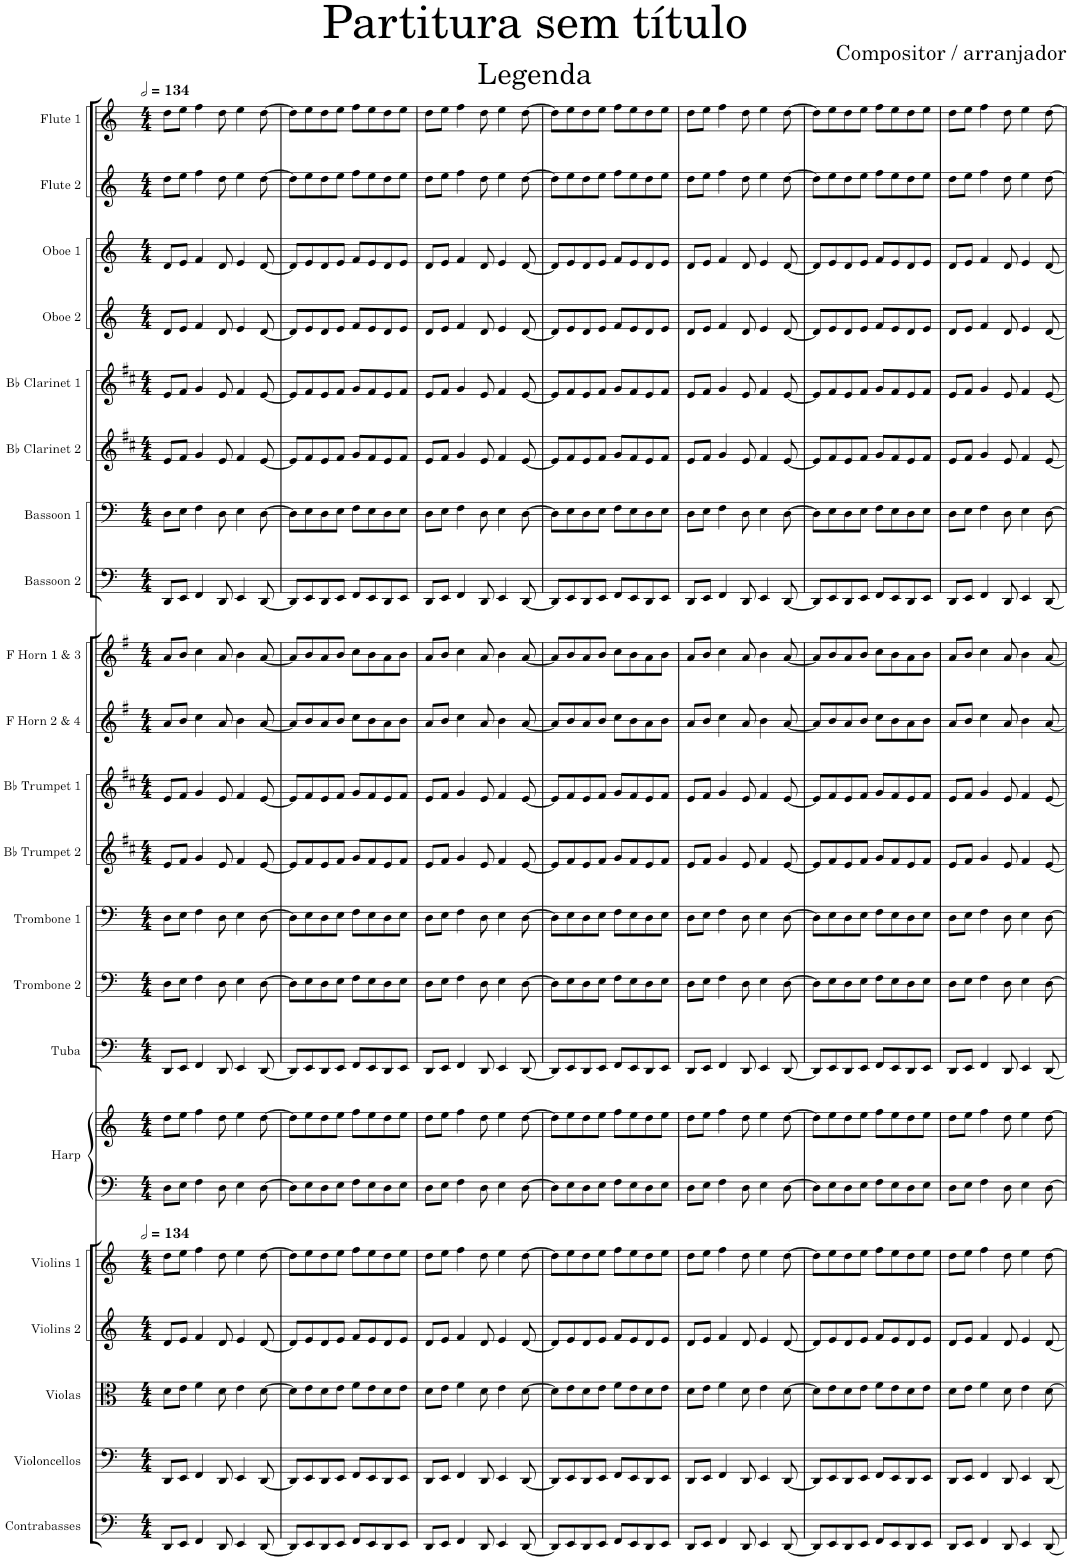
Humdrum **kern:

**kern	**kern	**kern	**kern	**kern	**kern	**kern	**kern	**kern	**kern	**kern	**kern	**kern	**kern	**kern	**kern	**kern	**kern	**kern	**kern	**kern	**kern
*part21	*part20	*part19	*part18	*part17	*part16	*part16	*part15	*part14	*part13	*part12	*part11	*part10	*part9	*part8	*part7	*part6	*part5	*part4	*part3	*part2	*part1
*staff22	*staff21	*staff20	*staff19	*staff18	*staff17	*staff16	*staff15	*staff14	*staff13	*staff12	*staff11	*staff10	*staff9	*staff8	*staff7	*staff6	*staff5	*staff4	*staff3	*staff2	*staff1
*I"Contrabasses	*I"Violoncellos	*I"Violas	*I"Violins 2	*I"Violins 1	*I"Harp	*	*I"Tuba	*I"Trombone 2	*I"Trombone 1	*I"Bb Trumpet 2	*I"Bb Trumpet 1	*I"F Horn 2 &amp; 4	*I"F Horn 1 &amp; 3	*I"Bassoon 2	*I"Bassoon 1	*I"Bb Clarinet 2	*I"Bb Clarinet 1	*I"Oboe 2	*I"Oboe 1	*I"Flute 2	*I"Flute 1
*I'Cbs.	*I'Vcs.	*I'Vlas.	*I'Vlns. 2	*I'Vlns. 1	*I'Hrp.	*	*I'Tba.	*I'Tbn. 2	*I'Tbn. 1	*I'Bb Tpt. 2	*I'Bb Tpt. 1	*I'F Hn. 2 4	*I'F Hn. 1 3	*I'Bsn. 2	*I'Bsn. 1	*I'Bb Cl. 2	*I'Bb Cl. 1	*I'Ob. 2	*I'Ob. 1	*I'Fl. 2	*I'Fl. 1
*clefF4	*clefF4	*clefC3	*clefG2	*clefG2	*clefF4	*clefG2	*clefF4	*clefF4	*clefF4	*clefG2	*clefG2	*clefG2	*clefG2	*clefF4	*clefF4	*clefG2	*clefG2	*clefG2	*clefG2	*clefG2	*clefG2
*Trd7c12	*	*	*	*	*	*	*	*	*	*Trd1c2	*Trd1c2	*Trd4c7	*Trd4c7	*	*	*Trd1c2	*Trd1c2	*	*	*	*
*k[]	*k[]	*k[]	*k[]	*k[]	*k[]	*k[]	*k[]	*k[]	*k[]	*k[f#c#]	*k[f#c#]	*k[f#]	*k[f#]	*k[]	*k[]	*k[f#c#]	*k[f#c#]	*k[]	*k[]	*k[]	*k[]
*M4/4	*M4/4	*M4/4	*M4/4	*M4/4	*M4/4	*M4/4	*M4/4	*M4/4	*M4/4	*M4/4	*M4/4	*M4/4	*M4/4	*M4/4	*M4/4	*M4/4	*M4/4	*M4/4	*M4/4	*M4/4	*M4/4
*MM268	*MM268	*MM268	*MM268	*MM268	*MM268	*MM268	*MM268	*MM268	*MM268	*MM268	*MM268	*MM268	*MM268	*MM268	*MM268	*MM268	*MM268	*MM268	*MM268	*MM268	*MM268
=1	=1	=1	=1	=1	=1	=1	=1	=1	=1	=1	=1	=1	=1	=1	=1	=1	=1	=1	=1	=1	=1
8DD/L	8DD/L	8d\L	8d/L	8dd\L	8D\L	8dd\L	8DD/L	8D\L	8D\L	8e/L	8e/L	8a/L	8a/L	8DD/L	8D\L	8e/L	8e/L	8d/L	8d/L	8dd\L	8dd\L
8EE/J	8EE/J	8e\J	8e/J	8ee\J	8E\J	8ee\J	8EE/J	8E\J	8E\J	8f#/J	8f#/J	8b/J	8b/J	8EE/J	8E\J	8f#/J	8f#/J	8e/J	8e/J	8ee\J	8ee\J
4FF/	4FF/	4f\	4f/	4ff\	4F\	4ff\	4FF/	4F\	4F\	4g/	4g/	4cc\	4cc\	4FF/	4F\	4g/	4g/	4f/	4f/	4ff\	4ff\
8DD/	8DD/	8d\	8d/	8dd\	8D\	8dd\	8DD/	8D\	8D\	8e/	8e/	8a/	8a/	8DD/	8D\	8e/	8e/	8d/	8d/	8dd\	8dd\
4EE/	4EE/	4e\	4e/	4ee\	4E\	4ee\	4EE/	4E\	4E\	4f#/	4f#/	4b\	4b\	4EE/	4E\	4f#/	4f#/	4e/	4e/	4ee\	4ee\
[8DD/	[8DD/	[8d\	[8d/	[8dd\	[8D\	[8dd\	[8DD/	[8D\	[8D\	[8e/	[8e/	[8a/	[8a/	[8DD/	[8D\	[8e/	[8e/	[8d/	[8d/	[8dd\	[8dd\
=2	=2	=2	=2	=2	=2	=2	=2	=2	=2	=2	=2	=2	=2	=2	=2	=2	=2	=2	=2	=2	=2
8DD/L]	8DD/L]	8d\L]	8d/L]	8dd\L]	8D\L]	8dd\L]	8DD/L]	8D\L]	8D\L]	8e/L]	8e/L]	8a/L]	8a/L]	8DD/L]	8D\L]	8e/L]	8e/L]	8d/L]	8d/L]	8dd\L]	8dd\L]
8EE/	8EE/	8e\	8e/	8ee\	8E\	8ee\	8EE/	8E\	8E\	8f#/	8f#/	8b/	8b/	8EE/	8E\	8f#/	8f#/	8e/	8e/	8ee\	8ee\
8DD/	8DD/	8d\	8d/	8dd\	8D\	8dd\	8DD/	8D\	8D\	8e/	8e/	8a/	8a/	8DD/	8D\	8e/	8e/	8d/	8d/	8dd\	8dd\
8EE/J	8EE/J	8e\J	8e/J	8ee\J	8E\J	8ee\J	8EE/J	8E\J	8E\J	8f#/J	8f#/J	8b/J	8b/J	8EE/J	8E\J	8f#/J	8f#/J	8e/J	8e/J	8ee\J	8ee\J
8FF/L	8FF/L	8f\L	8f/L	8ff\L	8F\L	8ff\L	8FF/L	8F\L	8F\L	8g/L	8g/L	8cc\L	8cc\L	8FF/L	8F\L	8g/L	8g/L	8f/L	8f/L	8ff\L	8ff\L
8EE/	8EE/	8e\	8e/	8ee\	8E\	8ee\	8EE/	8E\	8E\	8f#/	8f#/	8b\	8b\	8EE/	8E\	8f#/	8f#/	8e/	8e/	8ee\	8ee\
8DD/	8DD/	8d\	8d/	8dd\	8D\	8dd\	8DD/	8D\	8D\	8e/	8e/	8a\	8a\	8DD/	8D\	8e/	8e/	8d/	8d/	8dd\	8dd\
8EE/J	8EE/J	8e\J	8e/J	8ee\J	8E\J	8ee\J	8EE/J	8E\J	8E\J	8f#/J	8f#/J	8b\J	8b\J	8EE/J	8E\J	8f#/J	8f#/J	8e/J	8e/J	8ee\J	8ee\J
=3	=3	=3	=3	=3	=3	=3	=3	=3	=3	=3	=3	=3	=3	=3	=3	=3	=3	=3	=3	=3	=3
8DD/L	8DD/L	8d\L	8d/L	8dd\L	8D\L	8dd\L	8DD/L	8D\L	8D\L	8e/L	8e/L	8a/L	8a/L	8DD/L	8D\L	8e/L	8e/L	8d/L	8d/L	8dd\L	8dd\L
8EE/J	8EE/J	8e\J	8e/J	8ee\J	8E\J	8ee\J	8EE/J	8E\J	8E\J	8f#/J	8f#/J	8b/J	8b/J	8EE/J	8E\J	8f#/J	8f#/J	8e/J	8e/J	8ee\J	8ee\J
4FF/	4FF/	4f\	4f/	4ff\	4F\	4ff\	4FF/	4F\	4F\	4g/	4g/	4cc\	4cc\	4FF/	4F\	4g/	4g/	4f/	4f/	4ff\	4ff\
8DD/	8DD/	8d\	8d/	8dd\	8D\	8dd\	8DD/	8D\	8D\	8e/	8e/	8a/	8a/	8DD/	8D\	8e/	8e/	8d/	8d/	8dd\	8dd\
4EE/	4EE/	4e\	4e/	4ee\	4E\	4ee\	4EE/	4E\	4E\	4f#/	4f#/	4b\	4b\	4EE/	4E\	4f#/	4f#/	4e/	4e/	4ee\	4ee\
[8DD/	[8DD/	[8d\	[8d/	[8dd\	[8D\	[8dd\	[8DD/	[8D\	[8D\	[8e/	[8e/	[8a/	[8a/	[8DD/	[8D\	[8e/	[8e/	[8d/	[8d/	[8dd\	[8dd\
=4	=4	=4	=4	=4	=4	=4	=4	=4	=4	=4	=4	=4	=4	=4	=4	=4	=4	=4	=4	=4	=4
8DD/L]	8DD/L]	8d\L]	8d/L]	8dd\L]	8D\L]	8dd\L]	8DD/L]	8D\L]	8D\L]	8e/L]	8e/L]	8a/L]	8a/L]	8DD/L]	8D\L]	8e/L]	8e/L]	8d/L]	8d/L]	8dd\L]	8dd\L]
8EE/	8EE/	8e\	8e/	8ee\	8E\	8ee\	8EE/	8E\	8E\	8f#/	8f#/	8b/	8b/	8EE/	8E\	8f#/	8f#/	8e/	8e/	8ee\	8ee\
8DD/	8DD/	8d\	8d/	8dd\	8D\	8dd\	8DD/	8D\	8D\	8e/	8e/	8a/	8a/	8DD/	8D\	8e/	8e/	8d/	8d/	8dd\	8dd\
8EE/J	8EE/J	8e\J	8e/J	8ee\J	8E\J	8ee\J	8EE/J	8E\J	8E\J	8f#/J	8f#/J	8b/J	8b/J	8EE/J	8E\J	8f#/J	8f#/J	8e/J	8e/J	8ee\J	8ee\J
8FF/L	8FF/L	8f\L	8f/L	8ff\L	8F\L	8ff\L	8FF/L	8F\L	8F\L	8g/L	8g/L	8cc\L	8cc\L	8FF/L	8F\L	8g/L	8g/L	8f/L	8f/L	8ff\L	8ff\L
8EE/	8EE/	8e\	8e/	8ee\	8E\	8ee\	8EE/	8E\	8E\	8f#/	8f#/	8b\	8b\	8EE/	8E\	8f#/	8f#/	8e/	8e/	8ee\	8ee\
8DD/	8DD/	8d\	8d/	8dd\	8D\	8dd\	8DD/	8D\	8D\	8e/	8e/	8a\	8a\	8DD/	8D\	8e/	8e/	8d/	8d/	8dd\	8dd\
8EE/J	8EE/J	8e\J	8e/J	8ee\J	8E\J	8ee\J	8EE/J	8E\J	8E\J	8f#/J	8f#/J	8b\J	8b\J	8EE/J	8E\J	8f#/J	8f#/J	8e/J	8e/J	8ee\J	8ee\J
=5	=5	=5	=5	=5	=5	=5	=5	=5	=5	=5	=5	=5	=5	=5	=5	=5	=5	=5	=5	=5	=5
8DD/L	8DD/L	8d\L	8d/L	8dd\L	8D\L	8dd\L	8DD/L	8D\L	8D\L	8e/L	8e/L	8a/L	8a/L	8DD/L	8D\L	8e/L	8e/L	8d/L	8d/L	8dd\L	8dd\L
8EE/J	8EE/J	8e\J	8e/J	8ee\J	8E\J	8ee\J	8EE/J	8E\J	8E\J	8f#/J	8f#/J	8b/J	8b/J	8EE/J	8E\J	8f#/J	8f#/J	8e/J	8e/J	8ee\J	8ee\J
4FF/	4FF/	4f\	4f/	4ff\	4F\	4ff\	4FF/	4F\	4F\	4g/	4g/	4cc\	4cc\	4FF/	4F\	4g/	4g/	4f/	4f/	4ff\	4ff\
8DD/	8DD/	8d\	8d/	8dd\	8D\	8dd\	8DD/	8D\	8D\	8e/	8e/	8a/	8a/	8DD/	8D\	8e/	8e/	8d/	8d/	8dd\	8dd\
4EE/	4EE/	4e\	4e/	4ee\	4E\	4ee\	4EE/	4E\	4E\	4f#/	4f#/	4b\	4b\	4EE/	4E\	4f#/	4f#/	4e/	4e/	4ee\	4ee\
[8DD/	[8DD/	[8d\	[8d/	[8dd\	[8D\	[8dd\	[8DD/	[8D\	[8D\	[8e/	[8e/	[8a/	[8a/	[8DD/	[8D\	[8e/	[8e/	[8d/	[8d/	[8dd\	[8dd\
=6	=6	=6	=6	=6	=6	=6	=6	=6	=6	=6	=6	=6	=6	=6	=6	=6	=6	=6	=6	=6	=6
8DD/L]	8DD/L]	8d\L]	8d/L]	8dd\L]	8D\L]	8dd\L]	8DD/L]	8D\L]	8D\L]	8e/L]	8e/L]	8a/L]	8a/L]	8DD/L]	8D\L]	8e/L]	8e/L]	8d/L]	8d/L]	8dd\L]	8dd\L]
8EE/	8EE/	8e\	8e/	8ee\	8E\	8ee\	8EE/	8E\	8E\	8f#/	8f#/	8b/	8b/	8EE/	8E\	8f#/	8f#/	8e/	8e/	8ee\	8ee\
8DD/	8DD/	8d\	8d/	8dd\	8D\	8dd\	8DD/	8D\	8D\	8e/	8e/	8a/	8a/	8DD/	8D\	8e/	8e/	8d/	8d/	8dd\	8dd\
8EE/J	8EE/J	8e\J	8e/J	8ee\J	8E\J	8ee\J	8EE/J	8E\J	8E\J	8f#/J	8f#/J	8b/J	8b/J	8EE/J	8E\J	8f#/J	8f#/J	8e/J	8e/J	8ee\J	8ee\J
8FF/L	8FF/L	8f\L	8f/L	8ff\L	8F\L	8ff\L	8FF/L	8F\L	8F\L	8g/L	8g/L	8cc\L	8cc\L	8FF/L	8F\L	8g/L	8g/L	8f/L	8f/L	8ff\L	8ff\L
8EE/	8EE/	8e\	8e/	8ee\	8E\	8ee\	8EE/	8E\	8E\	8f#/	8f#/	8b\	8b\	8EE/	8E\	8f#/	8f#/	8e/	8e/	8ee\	8ee\
8DD/	8DD/	8d\	8d/	8dd\	8D\	8dd\	8DD/	8D\	8D\	8e/	8e/	8a\	8a\	8DD/	8D\	8e/	8e/	8d/	8d/	8dd\	8dd\
8EE/J	8EE/J	8e\J	8e/J	8ee\J	8E\J	8ee\J	8EE/J	8E\J	8E\J	8f#/J	8f#/J	8b\J	8b\J	8EE/J	8E\J	8f#/J	8f#/J	8e/J	8e/J	8ee\J	8ee\J
=7	=7	=7	=7	=7	=7	=7	=7	=7	=7	=7	=7	=7	=7	=7	=7	=7	=7	=7	=7	=7	=7
8DD/L	8DD/L	8d\L	8d/L	8dd\L	8D\L	8dd\L	8DD/L	8D\L	8D\L	8e/L	8e/L	8a/L	8a/L	8DD/L	8D\L	8e/L	8e/L	8d/L	8d/L	8dd\L	8dd\L
8EE/J	8EE/J	8e\J	8e/J	8ee\J	8E\J	8ee\J	8EE/J	8E\J	8E\J	8f#/J	8f#/J	8b/J	8b/J	8EE/J	8E\J	8f#/J	8f#/J	8e/J	8e/J	8ee\J	8ee\J
4FF/	4FF/	4f\	4f/	4ff\	4F\	4ff\	4FF/	4F\	4F\	4g/	4g/	4cc\	4cc\	4FF/	4F\	4g/	4g/	4f/	4f/	4ff\	4ff\
8DD/	8DD/	8d\	8d/	8dd\	8D\	8dd\	8DD/	8D\	8D\	8e/	8e/	8a/	8a/	8DD/	8D\	8e/	8e/	8d/	8d/	8dd\	8dd\
4EE/	4EE/	4e\	4e/	4ee\	4E\	4ee\	4EE/	4E\	4E\	4f#/	4f#/	4b\	4b\	4EE/	4E\	4f#/	4f#/	4e/	4e/	4ee\	4ee\
[8DD/	[8DD/	[8d\	[8d/	[8dd\	[8D\	[8dd\	[8DD/	[8D\	[8D\	[8e/	[8e/	[8a/	[8a/	[8DD/	[8D\	[8e/	[8e/	[8d/	[8d/	[8dd\	[8dd\
=	=	=	=	=	=	=	=	=	=	=	=	=	=	=	=	=	=	=	=	=	=
*-	*-	*-	*-	*-	*-	*-	*-	*-	*-	*-	*-	*-	*-	*-	*-	*-	*-	*-	*-	*-	*-
